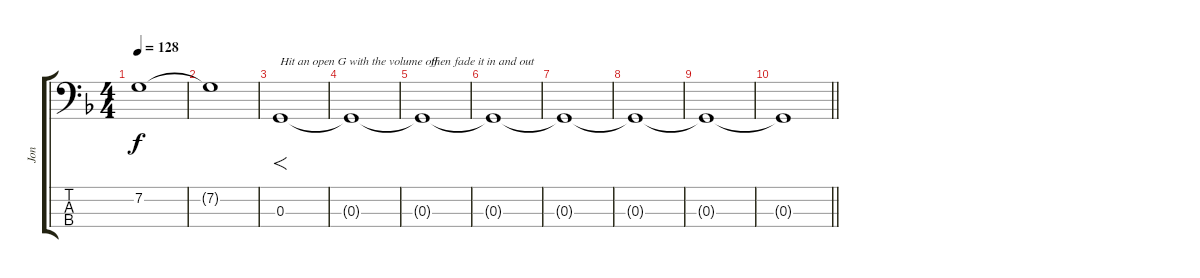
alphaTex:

\track ("Jon" "Jon") {instrument electricbassfinger}
\staff {score tabs}
\tuning (F2 C2 G1 D1) {hide}
\ts (4 4)
\tempo 128
\clef f4
\ks dminor
7.2{t}.1{dy f} |
7.2{t}.1 |
0.3.1{f txt "Hit an open G with the volume off"} |
0.3{t}.1 |
0.3{t}.1{txt "   then fade it in and out"} |
0.3{t}.1 |
0.3{t}.1 |
0.3{t}.1 |
0.3{t}.1 |
\barLineRight lightlight
0.3{t}.1
